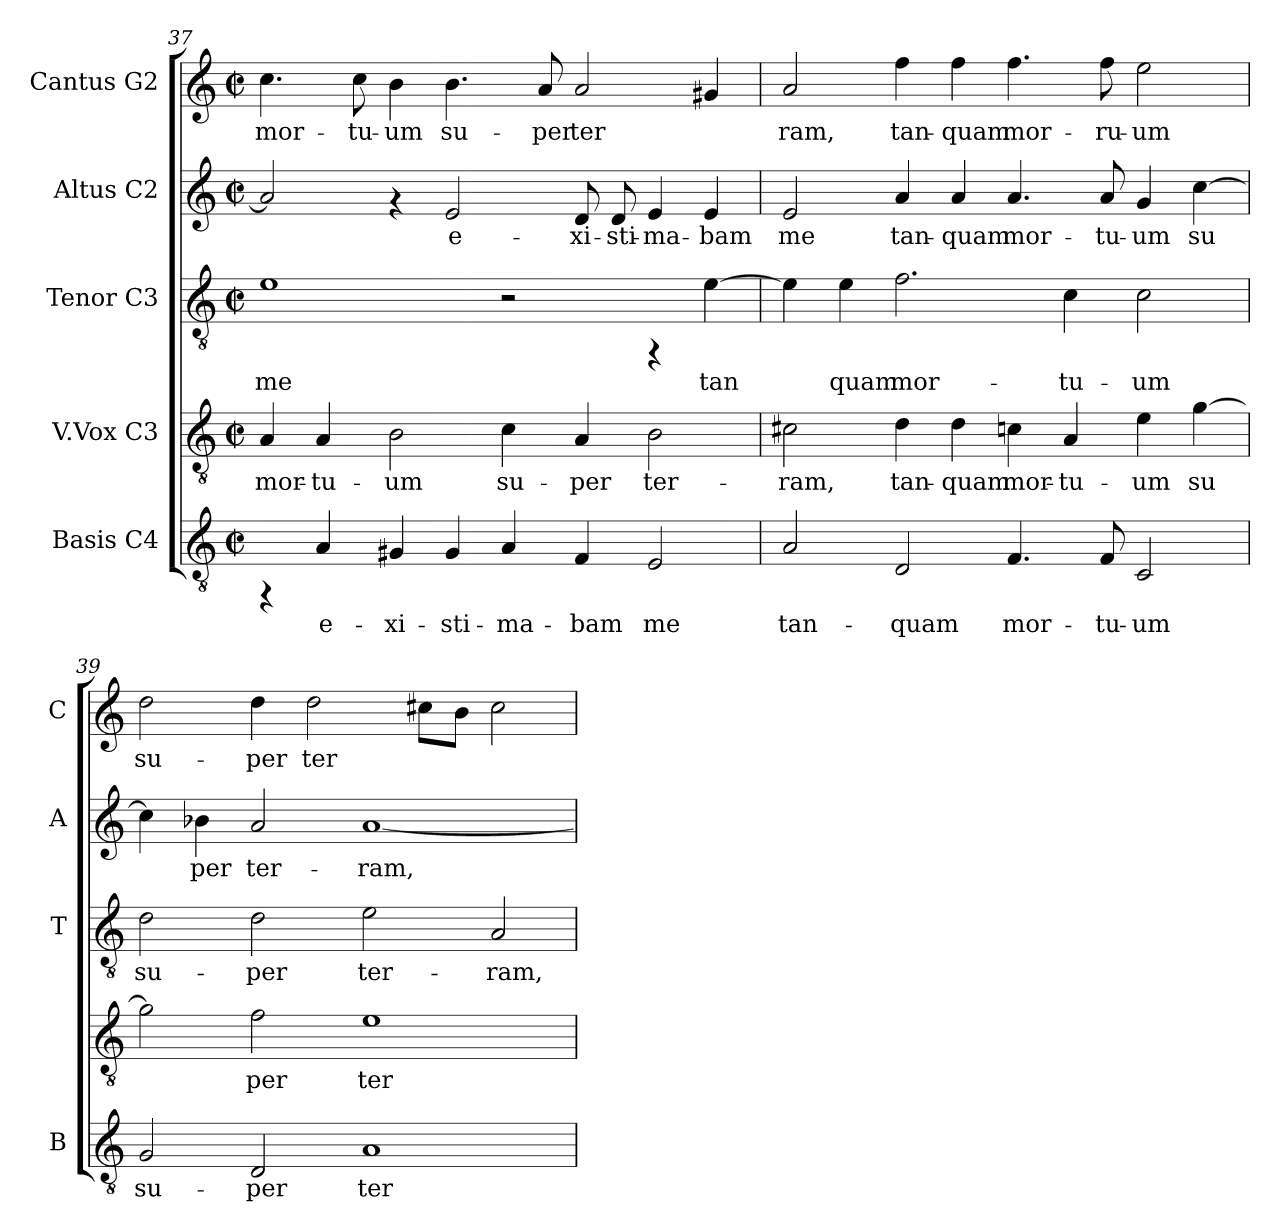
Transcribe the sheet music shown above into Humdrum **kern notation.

**kern	**text	**kern	**text	**kern	**text	**kern	**text	**kern	**text
*part5	*part5	*part4	*part4	*part3	*part3	*part2	*part2	*part1	*part1
*staff5	*staff5	*staff4	*staff4	*staff3	*staff3	*staff2	*staff2	*staff1	*staff1
*I"Basis  C4	*	*I"V.Vox  C3	*	*I"Tenor  C3	*	*I"Altus  C2	*	*I"Cantus  G2	*
*I'B	*	*	*	*I'T	*	*I'A	*	*I'C	*
*clefGv2	*	*clefGv2	*	*clefGv2	*	*clefG2	*	*clefG2	*
*k[]	*	*k[]	*	*k[]	*	*k[]	*	*k[]	*
*C:	*	*C:	*	*C:	*	*C:	*	*C:	*
*M2/2	*	*M2/2	*	*M2/2	*	*M2/2	*	*M2/2	*
*met(c|)	*	*met(c|)	*	*met(c|)	*	*met(c|)	*	*met(c|)	*
=37	=37	=37	=37	=37	=37	=37	=37	=37	=37
!	!	!	!LO:LY:b	!	!LO:LY:b	!	!LO:LY:b:cj	!	!LO:LY:b:cj
4rFF	.	4A/	mor-	1e	me	2a/]	.	4.cc\	mor-
!	!LO:LY:b:cj	!	!LO:LY:b	!	!	!	!	!	!
4A/	e-	4A/	-tu-	.	.	.	.	.	.
!	!	!	!	!	!	!	!	!	!LO:LY:b:cj
.	.	.	.	.	.	.	.	8cc\	-tu-
!	!LO:LY:b:cj	!	!LO:LY:b	!	!	!	!	!	!LO:LY:b:cj
4G#X/	-xi-	2B\	-um	.	.	4rf	.	4b\	-um
!	!LO:LY:b:cj	!	!	!	!	!	!LO:LY:b:cj	!	!LO:LY:b:cj
4G#/	-sti-	.	.	.	.	2e/	e-	4.b\	su-
!	!LO:LY:b:cj	!	!LO:LY:b	!	!	!	!	!	!
4A/	-ma-	4c\	su-	2r	.	.	.	.	.
!	!	!	!	!	!	!	!	!	!LO:LY:b:cj
.	.	.	.	.	.	.	.	8a/	-per
!	!LO:LY:b:cj	!	!LO:LY:b	!	!	!	!LO:LY:b:cj	!	!LO:LY:b:cj
4F/	-bam	4A/	-per	.	.	8d/	-xi-	2a/	ter-
!	!	!	!	!	!	!	!LO:LY:b:cj	!	!
.	.	.	.	.	.	8d/	-sti-	.	.
!	!LO:LY:b:cj	!	!LO:LY:b	!	!	!	!LO:LY:b:cj	!	!
2E/	me	2B\	ter-	4rFF	.	4e/	-ma-	.	.
!	!	!	!	!	!LO:LY:b	!	!LO:LY:b:cj	!	!LO:LY:b:cj
.	.	.	.	[>4e\	tan-	4e/	-bam	4g#X/	--
!!LO:PB:g=z
=38	=38	=38	=38	=38	=38	=38	=38	=38	=38
!	!LO:LY:b:cj	!	!LO:LY:b	!	!LO:LY:b	!	!LO:LY:b:cj	!	!LO:LY:b:cj
2A/	tan-	2c#X\	-ram,	4e\]	--	2e/	me	2a/	-ram,
!	!	!	!	!	!LO:LY:b	!	!	!	!
.	.	.	.	4e\	-quam	.	.	.	.
!	!LO:LY:b:cj	!	!LO:LY:b	!	!LO:LY:b	!	!LO:LY:b:cj	!	!LO:LY:b:cj
2D/	-quam	4d\	tan-	2.f\	mor-	4a/	tan-	4ff\	tan-
!	!	!	!LO:LY:b	!	!	!	!LO:LY:b:cj	!	!LO:LY:b:cj
.	.	4d\	-quam	.	.	4a/	-quam	4ff\	-quam
!	!LO:LY:b:cj	!	!LO:LY:b	!	!	!	!LO:LY:b:cj	!	!LO:LY:b:cj
4.F/	mor-	4cn\	mor-	.	.	4.a/	mor-	4.ff\	mor-
!	!	!	!LO:LY:b	!	!LO:LY:b	!	!	!	!
.	.	4A/	-tu-	4c\	-tu-	.	.	.	.
!	!LO:LY:b:cj	!	!	!	!	!	!LO:LY:b:cj	!	!LO:LY:b:cj
8F/	-tu-	.	.	.	.	8a/	-tu-	8ff\	-ru-
!	!LO:LY:b:cj	!	!LO:LY:b	!	!LO:LY:b	!	!LO:LY:b:cj	!	!LO:LY:b:cj
2C/	-um	4e\	-um	2c\	-um	4g/	-um	2ee\	-um
!	!	!	!LO:LY:b	!	!	!	!LO:LY:b:cj	!	!
.	.	[>4g\	su-	.	.	[>4cc\	su-	.	.
=39	=39	=39	=39	=39	=39	=39	=39	=39	=39
!	!LO:LY:b:cj	!	!LO:LY:b	!	!LO:LY:b	!	!LO:LY:b:cj	!	!LO:LY:b:cj
2G/	su-	2g\]	--	2d\	su-	4cc\]	--	2dd\	su-
!	!	!	!	!	!	!	!LO:LY:b:cj	!	!
.	.	.	.	.	.	4b-X\	-per	.	.
!	!LO:LY:b:cj	!	!LO:LY:b	!	!LO:LY:b	!	!LO:LY:b:cj	!	!LO:LY:b:cj
2D/	-per	2f\	-per	2d\	-per	2a/	ter-	4dd\	-per
!	!	!	!	!	!	!	!	!	!LO:LY:b:cj
.	.	.	.	.	.	.	.	2dd\	ter-
!	!LO:LY:b:cj	!	!LO:LY:b	!	!LO:LY:b	!	!LO:LY:b:cj	!	!
1A	ter-	1e	ter-	2e\	ter-	[<1a	-ram,	.	.
!	!	!	!	!	!	!	!	!	!LO:LY:b:cj
.	.	.	.	.	.	.	.	8cc#X\L	--
!	!	!	!	!	!	!	!	!	!LO:LY:b:cj
.	.	.	.	.	.	.	.	8b\J	--
!	!	!	!	!	!LO:LY:b	!	!	!	!LO:LY:b:cj
.	.	.	.	2A/	-ram,	.	.	2cc#\	--
=	=	=	=	=	=	=	=	=	=
*-	*-	*-	*-	*-	*-	*-	*-	*-	*-
